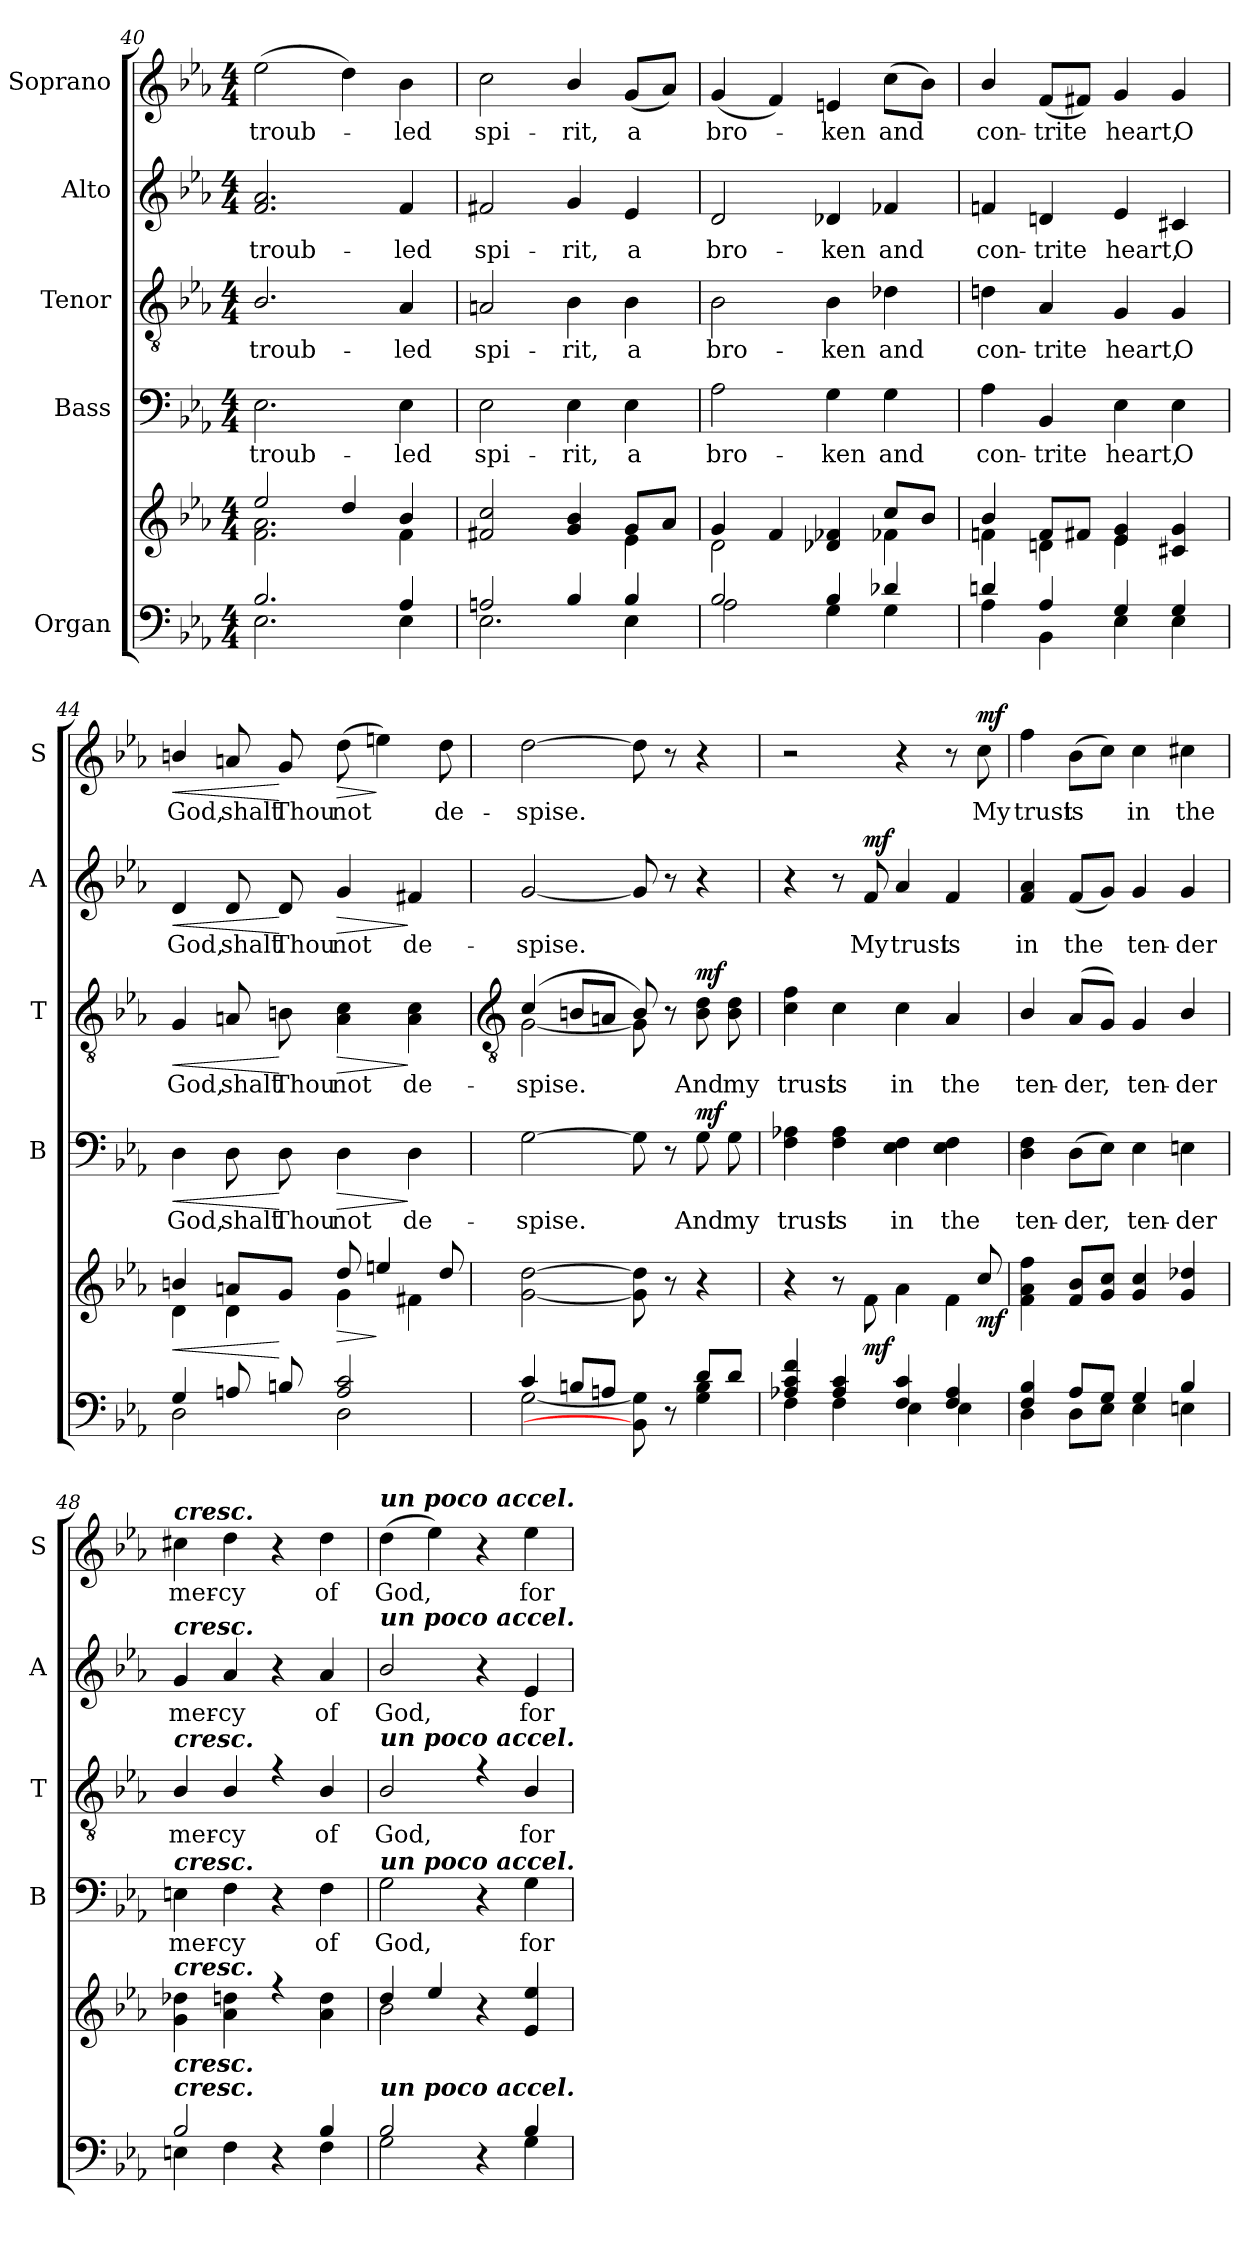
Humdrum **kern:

**kern	**kern	**dynam	**kern	**text	**dynam	**kern	**text	**dynam	**kern	**text	**dynam	**kern	**text	**dynam
*part5	*part5	*part5	*part4	*part4	*part4	*part3	*part3	*part3	*part2	*part2	*part2	*part1	*part1	*part1
*staff6	*staff5	*staff5/6	*staff4	*staff4	*staff4	*staff3	*staff3	*staff3	*staff2	*staff2	*staff2	*staff1	*staff1	*staff1
*I"Organ	*	*	*I"Bass	*	*	*I"Tenor	*	*	*I"Alto	*	*	*I"Soprano	*	*
*	*	*	*I'B	*	*	*I'T	*	*	*I'A	*	*	*I'S	*	*
!!LO:LB:g=z
*clefF4	*clefG2	*	*clefF4	*	*	*clefGv2	*	*	*clefG2	*	*	*clefG2	*	*
*k[b-e-a-]	*k[b-e-a-]	*	*k[b-e-a-]	*	*	*k[b-e-a-]	*	*	*k[b-e-a-]	*	*	*k[b-e-a-]	*	*
*E-:	*E-:	*	*E-:	*	*	*E-:	*	*	*E-:	*	*	*E-:	*	*
*M4/4	*M4/4	*	*M4/4	*	*	*M4/4	*	*	*M4/4	*	*	*M4/4	*	*
=40	=40	=40	=40	=40	=40	=40	=40	=40	=40	=40	=40	=40	=40	=40
*^	*^	*	*	*	*	*	*	*	*	*	*	*	*	*
!	!	!	!	!	!	!LO:LY:b	!	!	!LO:LY:b	!	!	!LO:LY:b	!	!	!LO:LY:b	!
2.B-/	2.E-\	2ee-/	2.f\ 2.a-\	.	2.E-	troub-	.	2.B-/	troub-	.	2.f 2.a-	troub-	.	(>2ee-	troub-	.
.	.	4dd/	.	.	.	.	.	.	.	.	.	.	.	4dd)	.	.
!	!	!	!	!	!	!LO:LY:b	!	!	!LO:LY:b	!	!	!LO:LY:b	!	!	!LO:LY:b	!
4A-/	4E-\	4b-/	4f\	.	4E-	-led	.	4A-	-led	.	4f	-led	.	4b-	led	.
=41	=41	=41	=41	=41	=41	=41	=41	=41	=41	=41	=41	=41	=41	=41	=41	=41
!	!	!	!	!	!	!LO:LY:b	!	!	!LO:LY:b	!	!	!LO:LY:b	!	!	!LO:LY:b	!
2An/	2.E-\	2f#X/ 2cc/	2.ryy	.	2E-	spi-	.	2An	spi-	.	2f#X	spi-	.	2cc	spi-	.
!	!	!	!	!	!	!LO:LY:b	!	!	!LO:LY:b	!	!	!LO:LY:b	!	!	!LO:LY:b	!
4B-/	.	4g/ 4b-/	.	.	4E-	-rit,	.	4B-	-rit,	.	4g	-rit,	.	4b-/	-rit,	.
!	!	!	!	!	!	!LO:LY:b	!	!	!LO:LY:b	!	!	!LO:LY:b	!	!	!LO:LY:b	!
4B-/	4E-\	8g/L	4e-\	.	4E-	a	.	4B-	a	.	4e-	a	.	(<8gL	a	.
.	.	8a-/J	.	.	.	.	.	.	.	.	.	.	.	8a-J)	.	.
=42	=42	=42	=42	=42	=42	=42	=42	=42	=42	=42	=42	=42	=42	=42	=42	=42
!	!	!	!	!	!	!LO:LY:b	!	!	!LO:LY:b	!	!	!LO:LY:b	!	!	!LO:LY:b	!
2B-/	2A-\	4g/	2d\	.	2A-	bro-	.	2B-	bro-	.	2d	bro-	.	(<4g	bro-	.
.	.	4f/	.	.	.	.	.	.	.	.	.	.	.	4f)	.	.
!	!	!	!	!	!	!LO:LY:b	!	!	!LO:LY:b	!	!	!LO:LY:b	!	!	!LO:LY:b	!
4B-/	4G\	4d-X/ 4f-X/	4ryy	.	4G	-ken	.	4B-	-ken	.	4d-X	-ken	.	4en	-ken	.
!	!	!	!	!	!	!LO:LY:b	!	!	!LO:LY:b	!	!	!LO:LY:b	!	!	!LO:LY:b	!
4d-X/	4G\	8cc/L	4f-X\	.	4G	and	.	4d-X	and	.	4f-X	and	.	(>8ccL	and	.
.	.	8b-/J	.	.	.	.	.	.	.	.	.	.	.	8b-J)	.	.
=43	=43	=43	=43	=43	=43	=43	=43	=43	=43	=43	=43	=43	=43	=43	=43	=43
!	!	!	!	!	!	!LO:LY:b	!	!	!LO:LY:b	!	!	!LO:LY:b	!	!	!LO:LY:b	!
4dn/	4A-\	4b-/	4fn\	.	4A-	con-	.	4dn	con-	.	4fn	con-	.	4b-/	con-	.
!	!	!	!	!	!	!LO:LY:b	!	!	!LO:LY:b	!	!	!LO:LY:b	!	!	!LO:LY:b	!
4A-/	4BB-\	8f/L	4dn\	.	4BB-	-trite	.	4A-	-trite	.	4dn	-trite	.	(<8fL	-trite	.
.	.	8f#X/J	.	.	.	.	.	.	.	.	.	.	.	8f#XJ)	.	.
!	!	!	!	!	!	!LO:LY:b	!	!	!LO:LY:b	!	!	!LO:LY:b	!	!	!LO:LY:b	!
4G/	4E-\	4e-/ 4g/	4e-\	.	4E-	heart,	.	4G	heart,	.	4e-	heart,	.	4g	heart,	.
!	!	!	!	!	!	!LO:LY:b	!	!	!LO:LY:b	!	!	!LO:LY:b	!	!	!LO:LY:b	!
4G/	4E-\	4c#X/ 4g/	4ryy	.	4E-	O	.	4G	O	.	4c#X	O	.	4g	O	.
=44	=44	=44	=44	=44	=44	=44	=44	=44	=44	=44	=44	=44	=44	=44	=44	=44
!	!	!	!	!LO:HP:b	!	!	!	!	!	!	!	!	!	!	!	!
!	!	!	!	!LO:HP:n=1:b	!	!LO:LY:b	!LO:HP:b	!	!LO:LY:b	!LO:HP:b	!	!LO:LY:b	!LO:HP:b	!	!LO:LY:b	!LO:HP:b
4G/	2D\	4bn/	4d\	< <	4D	God,	<	4G	God,	<	4d	God,	<	4bn/	God,	<
!	!	!	!	!	!	!LO:LY:b	!	!	!LO:LY:b	!	!	!LO:LY:b	!	!	!LO:LY:b	!
8An/	.	8an/L	4d\	.	8D	shalt	.	8An	shalt	.	8d	shalt	.	8an	shalt	.
!	!	!	!	!	!	!LO:LY:b	!	!	!LO:LY:b	!	!	!LO:LY:b	!	!	!LO:LY:b	!
8Bn/	.	8g/J	.	[	8D	Thou	[	8Bn	Thou	[	8d	Thou	[	8g	Thou	[
!	!	!	!	!LO:HP:b	!	!	!	!	!	!	!	!	!	!	!	!
!	!	!	!	!LO:HP:n=1:b	!	!LO:LY:b	!LO:HP:b	!	!LO:LY:b	!LO:HP:b	!	!LO:LY:b	!LO:HP:b	!	!LO:LY:b	!LO:HP:b
2A/ 2c/	2D\	8dd/	4g\	> [ >	4D	not	>	4A 4c	not	>	4g	not	>	(>8dd	not	>
.	.	4een/	.	]	.	.	.	.	.	.	.	.	.	4een)	.	]
!	!	!	!	!	!	!LO:LY:b	!	!	!LO:LY:b	!	!	!LO:LY:b	!	!	!	!
.	.	.	4f#X\	]	4D	de-	]	4A 4c	de-	]	4f#X	de-	]	.	.	.
!	!	!	!	!	!	!	!	!	!	!	!	!	!	!	!LO:LY:b	!
.	.	8dd/	.	.	.	.	.	.	.	.	.	.	.	8dd	de-	.
!!LO:LB:g=z
=45	=45	=45	=45	=45	=45	=45	=45	=45	=45	=45	=45	=45	=45	=45	=45	=45
*	*	*	*	*	*	*	*	*clefGv2	*	*	*	*	*	*	*	*
!	!	!	!	!	!	!LO:LY:b	!	!	!LO:LY:b	!	!	!LO:LY:b	!	!	!LO:LY:b	!
*	*	*	*	*	*	*	*	*^	*	*	*	*	*	*	*	*
4c/	[2G\	2ryy	[2g\ [2dd\	.	[2G	-spise.	.	(>4c/	[2G\	-spise.	.	[2g	-spise.	.	[2dd	-spise.	.
8Bn/L	.	.	.	.	.	.	.	8BnL	.	.	.	.	.	.	.	.	.
8An/J	.	.	.	.	.	.	.	8AnJ	.	.	.	.	.	.	.	.	.
8ryy	8BB-\] 8G\]	8ryy	8g\] 8dd\]	.	8G]	.	.	8B/)	8G\]	.	.	8g]	.	.	8dd]	.	.
8r	8ryy	4.ryy	8r	.	8r	.	.	8r	4.ryy	.	.	8r	.	.	8r	.	.
!	!	!	!	!LO:DY:a=2	!	!LO:LY:b	!	!	!	!LO:LY:b	!	!	!	!	!	!	!
!	!	!	!	!LO:DY:n=1:b=2	!	!	!LO:DY:b	!	!	!	!LO:DY:b	!	!	!	!	!	!
8d/L	4G\ 4B\	.	4r	mf mf	8G	And	mf	8B\ 8d\	.	And	mf	4r	.	.	4r	.	.
!	!	!	!	!	!	!LO:LY:b	!	!	!	!LO:LY:b	!	!	!	!	!	!	!
8d/J	.	.	.	.	8G	my	.	8B\ 8d\	.	my	.	.	.	.	.	.	.
=46	=46	=46	=46	=46	=46	=46	=46	=46	=46	=46	=46	=46	=46	=46	=46	=46	=46
!	!	!	!	!	!	!LO:LY:b	!	!	!	!LO:LY:b	!	!	!	!	!	!	!
4A-X/ 4c/ 4f/	4F\	2..ryy	4r	.	4F 4A-X	trust	.	4c\ 4f\	1ryy	trust	.	4r	.	.	2r	.	.
!	!	!	!	!	!	!LO:LY:b	!	!	!	!LO:LY:b	!	!	!	!	!	!	!
4A-/ 4c/	4F\	.	8r	.	4F 4A-	is	.	4c\	.	is	.	8r	.	.	.	.	.
!	!	!	!	!LO:DY:b	!	!	!	!	!	!	!	!	!LO:LY:b	!LO:DY:b	!	!	!
.	.	.	8f\	mf	.	.	.	.	.	.	.	8f	My	mf	.	.	.
!	!	!	!	!	!	!LO:LY:b	!	!	!	!LO:LY:b	!	!	!LO:LY:b	!	!	!	!
4F/ 4c/	4E-\	.	4a-\	.	4E- 4F	in	.	4c\	.	in	.	4a-	trust	.	4r	.	.
!	!	!	!	!	!	!LO:LY:b	!	!	!	!LO:LY:b	!	!	!LO:LY:b	!	!	!	!
4F/ 4A-/	4E-\	.	4f\	.	4E- 4F	the	.	4A-	.	the	.	4f	is	.	8r	.	.
!	!	!	!	!LO:DY:b	!	!	!	!	!	!	!	!	!	!	!	!LO:LY:b	!LO:DY:b
.	.	8cc/	.	mf	.	.	.	.	.	.	.	.	.	.	8cc	My	mf
=47	=47	=47	=47	=47	=47	=47	=47	=47	=47	=47	=47	=47	=47	=47	=47	=47	=47
!	!	!	!	!	!	!LO:LY:b	!	!	!	!LO:LY:b	!	!	!LO:LY:b	!	!	!LO:LY:b	!
4F/ 4B-/	4D\	4f\ 4a-\ 4ff\	1ryy	.	4D 4F	ten-	.	4B-/	1ryy	ten-	.	4f 4a-	in	.	4ff	trust	.
!	!	!	!	!	!	!LO:LY:b	!	!	!	!LO:LY:b	!	!	!LO:LY:b	!	!	!LO:LY:b	!
8A-/L	8D\L	8f/ 8b-/L	.	.	(>8DL	-der,	.	(<8A-L	.	-der,	.	(<8fL	the	.	(>8b-L	is	.
8G/J	8E-\J	8g/ 8cc/J	.	.	8E-J)	.	.	8GJ)	.	.	.	8gJ)	.	.	8ccJ)	.	.
!	!	!	!	!	!	!LO:LY:b	!	!	!	!LO:LY:b	!	!	!LO:LY:b	!	!	!LO:LY:b	!
4G/	4E-\	4g/ 4cc/	.	.	4E-	ten-	.	4G	.	ten-	.	4g	ten-	.	4cc	in	.
!	!	!	!	!	!	!LO:LY:b	!	!	!	!LO:LY:b	!	!	!LO:LY:b	!	!	!LO:LY:b	!
4B-/	4En\	4g/ 4dd-X/	.	.	4En	-der	.	4B-	.	-der	.	4g	-der	.	4cc#X	the	.
=48	=48	=48	=48	=48	=48	=48	=48	=48	=48	=48	=48	=48	=48	=48	=48	=48	=48
!	!	!	!	!	!	!	!	!	!	!	!	!	!	!	!LO:TX:a:Bi:t=cresc.	!	!
!	!	!	!	!	!	!	!	!	!	!	!	!LO:TX:a:Bi:t=cresc.	!	!	!	!	!
!	!	!	!	!	!	!	!	!LO:TX:a:Bi:t=cresc.	!	!	!	!	!	!	!	!	!
!	!	!	!	!	!LO:TX:a:Bi:t=cresc.	!	!	!	!	!	!	!	!	!	!	!	!
!	!	!LO:TX:a:Bi:t=cresc.	!	!	!	!	!	!	!	!	!	!	!	!	!	!	!
!LO:TX:a:Bi:t=cresc.	!	!	!	!	!	!	!	!	!	!	!	!	!	!	!	!	!
!LO:TX:a:Bi:t=cresc.	!	!	!	!	!	!	!	!	!	!	!	!	!	!	!	!	!
!	!	!	!	!	!	!LO:LY:b	!	!	!	!LO:LY:b	!	!	!LO:LY:b	!	!	!LO:LY:b	!
2B-/	4En\	4g\ 4dd-X\	1ryy	.	4En	mer-	.	4B-	1ryy	mer-	.	4g	mer-	.	4cc#X	mer-	.
!	!	!	!	!	!	!LO:LY:b	!	!	!	!LO:LY:b	!	!	!LO:LY:b	!	!	!LO:LY:b	!
.	4F\	4a-\ 4ddn\	.	.	4F	-cy	.	4B-	.	-cy	.	4a-	-cy	.	4dd	-cy	.
4r	4ryy	4r	.	.	4r	.	.	4r	.	.	.	4r	.	.	4r	.	.
!	!	!	!	!	!	!LO:LY:b	!	!	!	!LO:LY:b	!	!	!LO:LY:b	!	!	!LO:LY:b	!
4B-/	4F\	4a-\ 4dd\	.	.	4F	of	.	4B-	.	of	.	4a-	of	.	4dd	of	.
=49	=49	=49	=49	=49	=49	=49	=49	=49	=49	=49	=49	=49	=49	=49	=49	=49	=49
!	!	!	!	!	!	!	!	!	!	!	!	!	!	!	!LO:TX:a:Bi:t=un poco accel.	!	!
!	!	!	!	!	!	!	!	!	!	!	!	!LO:TX:a:Bi:t=un poco accel.	!	!	!	!	!
!	!	!	!	!	!	!	!	!LO:TX:a:Bi:t=un poco accel.	!	!	!	!	!	!	!	!	!
!	!	!	!	!	!LO:TX:a:Bi:t=un poco accel.	!	!	!	!	!	!	!	!	!	!	!	!
!LO:TX:a:Bi:t=un poco accel.	!	!	!	!	!	!	!	!	!	!	!	!	!	!	!	!	!
!	!	!	!	!	!	!LO:LY:b	!	!	!	!LO:LY:b	!	!	!LO:LY:b	!	!	!LO:LY:b	!
2B-/	2G\	4dd/	2b-\	.	2G	God,	.	2B-	1ryy	God,	.	2b-/	God,	.	(>4dd	God,	.
.	.	4ee-/	.	.	.	.	.	.	.	.	.	.	.	.	4ee-)	.	.
4ryy	4r	4r	2ryy	.	4r	.	.	4r	.	.	.	4r	.	.	4r	.	.
!	!	!	!	!	!	!LO:LY:b	!	!	!	!LO:LY:b	!	!	!LO:LY:b	!	!	!LO:LY:b	!
4B-/	4G\	4e-/ 4ee-/	.	.	4G	for	.	4B-	.	for	.	4e-	for	.	4ee-	for	.
*v	*v	*	*	*	*	*	*	*v	*v	*	*	*	*	*	*	*	*
*	*v	*v	*	*	*	*	*	*	*	*	*	*	*	*	*
=	=	=	=	=	=	=	=	=	=	=	=	=	=	=
*-	*-	*-	*-	*-	*-	*-	*-	*-	*-	*-	*-	*-	*-	*-
